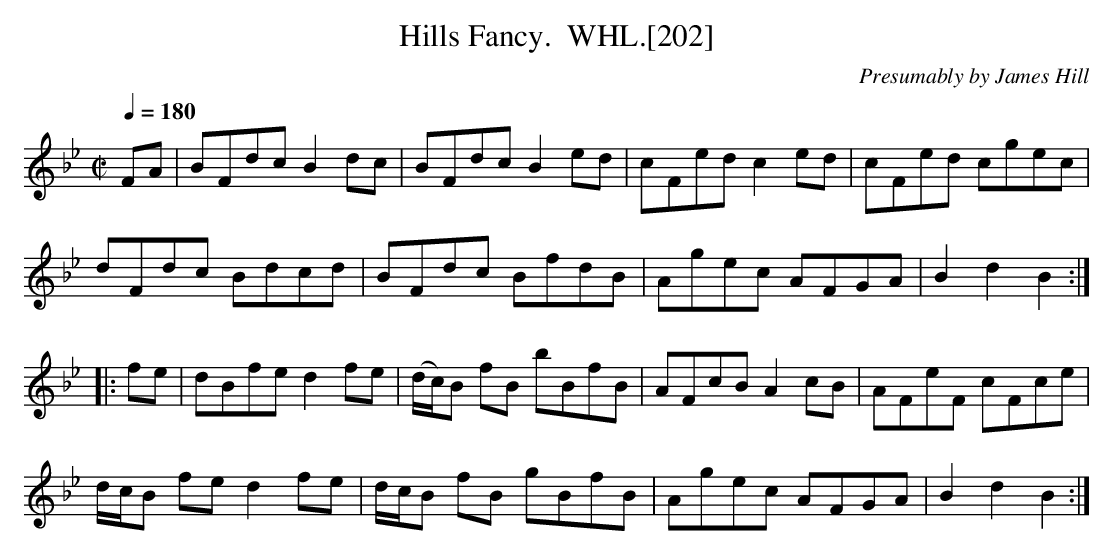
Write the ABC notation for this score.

X:1
T:Hills Fancy.  WHL.[202]
C:Presumably by James Hill
M:C|
L:1/8
Q:1/4=180
K:Bb
FA|BFdc B2 dc|BFdc B2ed|cFed c2 ed|cFed cgec|
dFdc Bdcd|BFdc BfdB|Agec AFGA|B2d2B2 :|
|: fe|dBfe d2 fe|(d/c/)B fB bBfB|AFcB A2 cB|AFeF cFce|
d/c/B fe d2 fe|d/c/B fB gBfB|Agec AFGA|B2d2B2 :|
